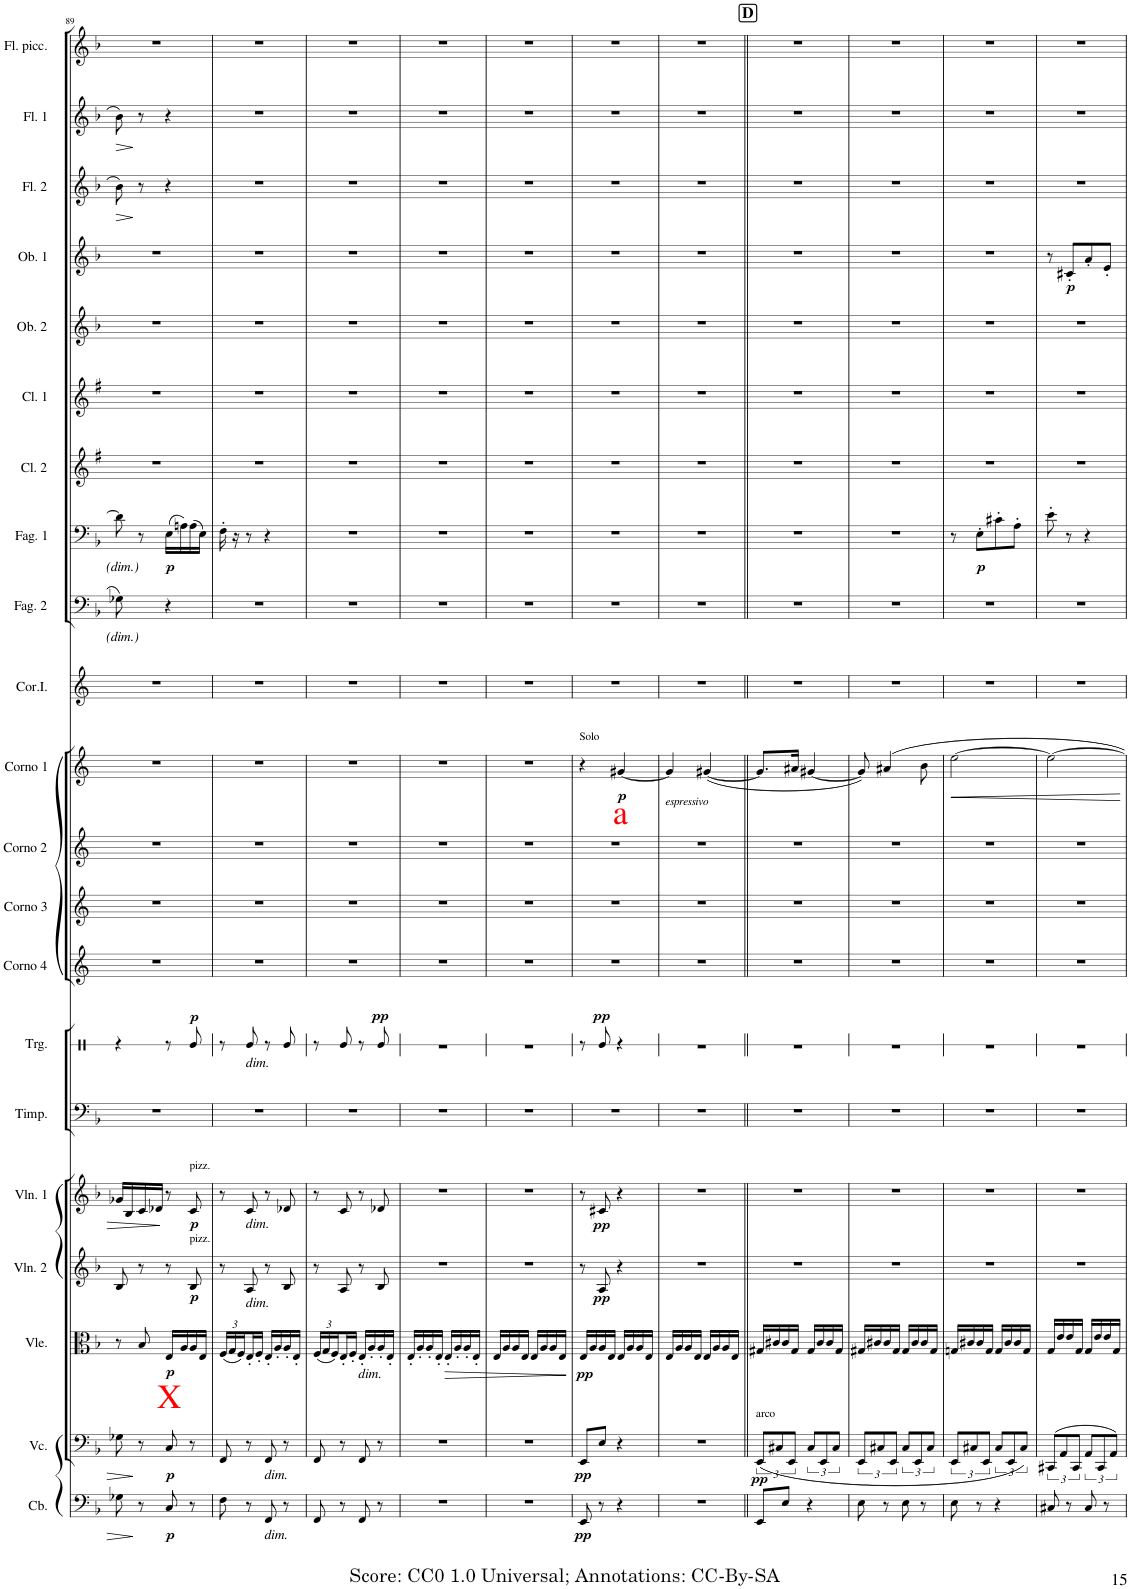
**kern	**dynam	**kern	**dynam	**kern	**text	**dynam	**kern	**dynam	**kern	**dynam	**kern	**kern	**dynam	**kern	**kern	**kern	**kern	**text	**dynam	**kern	**kern	**kern	**dynam	**kern	**kern	**kern	**kern	**dynam	**kern	**dynam	**kern	**dynam	**kern
*part21	*part21	*part20	*part20	*part19	*part19	*part19	*part18	*part18	*part17	*part17	*part16	*part15	*part15	*part14	*part13	*part12	*part11	*part11	*part11	*part10	*part9	*part8	*part8	*part7	*part6	*part5	*part4	*part4	*part3	*part3	*part2	*part2	*part1
*staff21	*staff21	*staff20	*staff20	*staff19	*staff19	*staff19	*staff18	*staff18	*staff17	*staff17	*staff16	*staff15	*staff15	*staff14	*staff13	*staff12	*staff11	*staff11	*staff11	*staff10	*staff9	*staff8	*staff8	*staff7	*staff6	*staff5	*staff4	*staff4	*staff3	*staff3	*staff2	*staff2	*staff1
*I"Contrabassi	*	*I"Violoncelli	*	*I"Viole	*	*	*I"Violini 2	*	*I"Violini  1	*	*I"Timpani	*I"Triangolo	*	*I"Corno in F 4	*I"Corno in F 3	*I"Corno in F 2	*I"Corno in F 1	*	*	*I"Corno Inglese	*I"Fagotto 2	*I"Fagotto 1	*	*I"Bb Clarinetto 2	*I"Bb Clarinetto 1	*I"Oboe 2	*I"Oboe 1	*	*I"Flauto 2	*	*I"Flauto 1	*	*I"Flauto Piccolo
*I'Cb.	*	*I'Vc.	*	*I'Vle.	*	*	*I'Vln. 2	*	*I'Vln. 1	*	*I'Timp.	*I'Trg.	*	*I'Corno 4	*I'Corno 3	*I'Corno 2	*I'Corno 1	*	*	*I'Cor.I.	*I'Fag. 2	*I'Fag. 1	*	*I'Cl. 2	*I'Cl. 1	*I'Ob. 2	*I'Ob. 1	*	*I'Fl. 2	*	*I'Fl. 1	*	*I'Fl. picc.
!!LO:PB:g=z
*clefF4	*	*clefF4	*	*clefC3	*	*	*clefG2	*	*clefG2	*	*clefF4	*clefX	*	*clefG2	*clefG2	*clefG2	*clefG2	*	*	*clefG2	*clefF4	*clefF4	*	*clefG2	*clefG2	*clefG2	*clefG2	*	*clefG2	*	*clefG2	*	*clefG2
*Trd7c12	*	*	*	*	*	*	*	*	*	*	*	*	*	*Trd4c7	*Trd4c7	*Trd4c7	*Trd4c7	*	*	*Trd4c7	*	*	*	*Trd1c2	*Trd1c2	*	*	*	*	*	*	*	*Trd-7c-12
*k[b-]	*	*k[b-]	*	*k[b-]	*	*	*k[b-]	*	*k[b-]	*	*k[b-]	*k[]	*	*k[]	*k[]	*k[]	*k[]	*	*	*k[]	*k[b-]	*k[b-]	*	*k[f#]	*k[f#]	*k[b-]	*k[b-]	*	*k[b-]	*	*k[b-]	*	*k[b-]
*M2/4	*	*M2/4	*	*M2/4	*	*	*M2/4	*	*M2/4	*	*M2/4	*M2/4	*	*M2/4	*M2/4	*M2/4	*M2/4	*	*	*M2/4	*M2/4	*M2/4	*	*M2/4	*M2/4	*M2/4	*M2/4	*	*M2/4	*	*M2/4	*	*M2/4
=89	=89	=89	=89	=89	=89	=89	=89	=89	=89	=89	=89	=89	=89	=89	=89	=89	=89	=89	=89	=89	=89	=89	=89	=89	=89	=89	=89	=89	=89	=89	=89	=89	=89
!	!	!	!	!	!	!	!	!	!	!	!	!	!	!	!	!	!	!	!	!	!	!	!	!	!	!	!	!	!	!LO:HP:b	!	!LO:HP:b	!
8G-X\	.	8G-X\	.	8r	.	.	8B-/	.	16g-X/LL	.	2r	4r	.	2r	2r	2r	2r	.	.	2r	8G-X\	8d-\]	.	2r	2r	2r	2r	.	8b-\	>	8b-\	>	2r
.	.	.	.	.	.	.	.	.	16B-/	.	.	.	.	.	.	.	.	.	.	.	.	.	.	.	.	.	.	.	.	.	.	.	.
8r	.	8r	.	8B-/	.	.	8r	.	16c/	.	.	.	.	.	.	.	.	.	.	.	8ryy	8r	.	.	.	.	.	.	8r	]	8r	]	.
.	.	.	.	.	.	.	.	.	16d-X/JJ	.	.	.	.	.	.	.	.	.	.	.	.	.	.	.	.	.	.	.	.	.	.	.	.
!	!LO:DY:b	!	!LO:DY:b	!	!LO:LY:b:color=#FF0000	!LO:DY:b	!	!	!	!	!	!	!	!	!	!	!	!	!	!	!	!	!LO:DY:b	!	!	!	!	!	!	!	!	!	!
8C/	p	8C/	p	16E/LL	X	p	8r	.	8r	.	.	8r	.	.	.	.	.	.	.	.	4r	(16E\LL	p	.	.	.	.	.	4r	.	4r	.	.
.	.	.	.	16A/	.	.	.	.	.	.	.	.	.	.	.	.	.	.	.	.	.	16An\)	.	.	.	.	.	.	.	.	.	.	.
!	!	!	!	!	!	!	!	!	!LO:TX:a:t=pizz.	!	!	!	!	!	!	!	!	!	!	!	!	!	!	!	!	!	!	!	!	!	!	!	!
!	!	!	!	!	!	!	!LO:TX:a:t=pizz.	!	!	!	!	!	!	!	!	!	!	!	!	!	!	!	!	!	!	!	!	!	!	!	!	!	!
!	!	!	!	!	!	!	!	!LO:DY:b	!	!LO:DY:b	!	!	!LO:DY:a	!	!	!	!	!	!	!	!	!	!	!	!	!	!	!	!	!	!	!	!
8r	.	8r	.	16A/	.	.	8B-/	p	8c/	p	.	8Re/	p	.	.	.	.	.	.	.	.	(16A\	.	.	.	.	.	.	.	.	.	.	.
.	.	.	.	16E/JJ	.	.	.	.	.	.	.	.	.	.	.	.	.	.	.	.	.	16E\JJ)	.	.	.	.	.	.	.	.	.	.	.
=90	=90	=90	=90	=90	=90	=90	=90	=90	=90	=90	=90	=90	=90	=90	=90	=90	=90	=90	=90	=90	=90	=90	=90	=90	=90	=90	=90	=90	=90	=90	=90	=90	=90
*	*	*	*	*Xbrackettup	*	*	*	*	*	*	*	*	*	*	*	*	*	*	*	*	*	*	*	*	*	*	*	*	*	*	*	*	*
8F\	.	8FF/	.	(24F/LL	.	.	8r	.	8r	.	2r	8r	.	2r	2r	2r	2r	.	.	2r	2r	16F'\	.	2r	2r	2r	2r	.	2r	.	2r	.	2r
.	.	.	.	24G/	.	.	.	.	.	.	.	.	.	.	.	.	.	.	.	.	.	.	.	.	.	.	.	.	.	.	.	.	.
.	.	.	.	.	.	.	.	.	.	.	.	.	.	.	.	.	.	.	.	.	.	16r	.	.	.	.	.	.	.	.	.	.	.
.	.	.	.	24F/)	.	.	.	.	.	.	.	.	.	.	.	.	.	.	.	.	.	.	.	.	.	.	.	.	.	.	.	.	.
!	!	!	!	!	!	!	!	!	!	!	!	!LO:TX:b:i:t=dim.	!	!	!	!	!	!	!	!	!	!	!	!	!	!	!	!	!	!	!	!	!
!	!	!	!	!	!	!	!	!	!LO:TX:b:i:t=dim.	!	!	!	!	!	!	!	!	!	!	!	!	!	!	!	!	!	!	!	!	!	!	!	!
!	!	!	!	!	!	!	!LO:TX:b:i:t=dim.	!	!	!	!	!	!	!	!	!	!	!	!	!	!	!	!	!	!	!	!	!	!	!	!	!	!
8r	.	8r	.	16E'/	.	.	8A/	.	8c/	.	.	8Re/	.	.	.	.	.	.	.	.	.	8r	.	.	.	.	.	.	.	.	.	.	.
.	.	.	.	16F'/JJ	.	.	.	.	.	.	.	.	.	.	.	.	.	.	.	.	.	.	.	.	.	.	.	.	.	.	.	.	.
!	!	!LO:TX:b:i:t=dim.	!	!	!	!	!	!	!	!	!	!	!	!	!	!	!	!	!	!	!	!	!	!	!	!	!	!	!	!	!	!	!
!LO:TX:b:i:t=dim.	!	!	!	!	!	!	!	!	!	!	!	!	!	!	!	!	!	!	!	!	!	!	!	!	!	!	!	!	!	!	!	!	!
8FF/	.	8FF/	.	16E'/LL	.	.	8r	.	8r	.	.	8r	.	.	.	.	.	.	.	.	.	4r	.	.	.	.	.	.	.	.	.	.	.
.	.	.	.	16A'/	.	.	.	.	.	.	.	.	.	.	.	.	.	.	.	.	.	.	.	.	.	.	.	.	.	.	.	.	.
8r	.	8r	.	16A'/	.	.	8B-/	.	8d-X/	.	.	8Re/	.	.	.	.	.	.	.	.	.	.	.	.	.	.	.	.	.	.	.	.	.
.	.	.	.	16E'/JJ	.	.	.	.	.	.	.	.	.	.	.	.	.	.	.	.	.	.	.	.	.	.	.	.	.	.	.	.	.
=91	=91	=91	=91	=91	=91	=91	=91	=91	=91	=91	=91	=91	=91	=91	=91	=91	=91	=91	=91	=91	=91	=91	=91	=91	=91	=91	=91	=91	=91	=91	=91	=91	=91
8FF/	.	8FF/	.	(24F/LL	.	.	8r	.	8r	.	2r	8r	.	2r	2r	2r	2r	.	.	2r	2r	2r	.	2r	2r	2r	2r	.	2r	.	2r	.	2r
.	.	.	.	24G/	.	.	.	.	.	.	.	.	.	.	.	.	.	.	.	.	.	.	.	.	.	.	.	.	.	.	.	.	.
.	.	.	.	24F/)	.	.	.	.	.	.	.	.	.	.	.	.	.	.	.	.	.	.	.	.	.	.	.	.	.	.	.	.	.
8r	.	8r	.	16E'/	.	.	8A/	.	8c/	.	.	8Re/	.	.	.	.	.	.	.	.	.	.	.	.	.	.	.	.	.	.	.	.	.
.	.	.	.	16F'/JJ	.	.	.	.	.	.	.	.	.	.	.	.	.	.	.	.	.	.	.	.	.	.	.	.	.	.	.	.	.
!	!	!	!	!LO:TX:b:i:t=dim.	!	!	!	!	!	!	!	!	!	!	!	!	!	!	!	!	!	!	!	!	!	!	!	!	!	!	!	!	!
8FF/	.	8FF/	.	16E'/LL	.	.	8r	.	8r	.	.	8r	.	.	.	.	.	.	.	.	.	.	.	.	.	.	.	.	.	.	.	.	.
.	.	.	.	16A'/	.	.	.	.	.	.	.	.	.	.	.	.	.	.	.	.	.	.	.	.	.	.	.	.	.	.	.	.	.
!	!	!	!	!	!	!	!	!	!	!	!	!	!LO:DY:a	!	!	!	!	!	!	!	!	!	!	!	!	!	!	!	!	!	!	!	!
8r	.	8r	.	16A'/	.	.	8B-/	.	8d-X/	.	.	8Re/	pp	.	.	.	.	.	.	.	.	.	.	.	.	.	.	.	.	.	.	.	.
.	.	.	.	16E'/JJ	.	.	.	.	.	.	.	.	.	.	.	.	.	.	.	.	.	.	.	.	.	.	.	.	.	.	.	.	.
=92	=92	=92	=92	=92	=92	=92	=92	=92	=92	=92	=92	=92	=92	=92	=92	=92	=92	=92	=92	=92	=92	=92	=92	=92	=92	=92	=92	=92	=92	=92	=92	=92	=92
2r	.	2r	.	16E'/LL	.	.	2r	.	2r	.	2r	2r	.	2r	2r	2r	2r	.	.	2r	2r	2r	.	2r	2r	2r	2r	.	2r	.	2r	.	2r
.	.	.	.	16A'/	.	.	.	.	.	.	.	.	.	.	.	.	.	.	.	.	.	.	.	.	.	.	.	.	.	.	.	.	.
.	.	.	.	16A'/	.	.	.	.	.	.	.	.	.	.	.	.	.	.	.	.	.	.	.	.	.	.	.	.	.	.	.	.	.
.	.	.	.	16E'/JJ	.	.	.	.	.	.	.	.	.	.	.	.	.	.	.	.	.	.	.	.	.	.	.	.	.	.	.	.	.
!	!	!	!	!	!	!LO:HP:b	!	!	!	!	!	!	!	!	!	!	!	!	!	!	!	!	!	!	!	!	!	!	!	!	!	!	!
.	.	.	.	16E'/LL	.	>	.	.	.	.	.	.	.	.	.	.	.	.	.	.	.	.	.	.	.	.	.	.	.	.	.	.	.
.	.	.	.	16A'/	.	.	.	.	.	.	.	.	.	.	.	.	.	.	.	.	.	.	.	.	.	.	.	.	.	.	.	.	.
.	.	.	.	16A'/	.	.	.	.	.	.	.	.	.	.	.	.	.	.	.	.	.	.	.	.	.	.	.	.	.	.	.	.	.
.	.	.	.	16E'/JJ	.	.	.	.	.	.	.	.	.	.	.	.	.	.	.	.	.	.	.	.	.	.	.	.	.	.	.	.	.
=93	=93	=93	=93	=93	=93	=93	=93	=93	=93	=93	=93	=93	=93	=93	=93	=93	=93	=93	=93	=93	=93	=93	=93	=93	=93	=93	=93	=93	=93	=93	=93	=93	=93
2r	.	2r	.	16E/LL	.	.	2r	.	2r	.	2r	2r	.	2r	2r	2r	2r	.	.	2r	2r	2r	.	2r	2r	2r	2r	.	2r	.	2r	.	2r
.	.	.	.	16A/	.	.	.	.	.	.	.	.	.	.	.	.	.	.	.	.	.	.	.	.	.	.	.	.	.	.	.	.	.
.	.	.	.	16A/	.	.	.	.	.	.	.	.	.	.	.	.	.	.	.	.	.	.	.	.	.	.	.	.	.	.	.	.	.
.	.	.	.	16E/JJ	.	.	.	.	.	.	.	.	.	.	.	.	.	.	.	.	.	.	.	.	.	.	.	.	.	.	.	.	.
.	.	.	.	16E/LL	.	.	.	.	.	.	.	.	.	.	.	.	.	.	.	.	.	.	.	.	.	.	.	.	.	.	.	.	.
.	.	.	.	16A/	.	.	.	.	.	.	.	.	.	.	.	.	.	.	.	.	.	.	.	.	.	.	.	.	.	.	.	.	.
.	.	.	.	16A/	.	.	.	.	.	.	.	.	.	.	.	.	.	.	.	.	.	.	.	.	.	.	.	.	.	.	.	.	.
.	.	.	.	16E/JJ	.	.	.	.	.	.	.	.	.	.	.	.	.	.	.	.	.	.	.	.	.	.	.	.	.	.	.	.	.
.	.	.	.	.	.	]	.	.	.	.	.	.	.	.	.	.	.	.	.	.	.	.	.	.	.	.	.	.	.	.	.	.	.
=94	=94	=94	=94	=94	=94	=94	=94	=94	=94	=94	=94	=94	=94	=94	=94	=94	=94	=94	=94	=94	=94	=94	=94	=94	=94	=94	=94	=94	=94	=94	=94	=94	=94
!	!	!	!	!	!	!	!	!	!	!	!	!	!	!	!	!	!LO:TX:a:t=Solo	!	!	!	!	!	!	!	!	!	!	!	!	!	!	!	!
!	!LO:DY:b	!	!LO:DY:b	!	!	!LO:DY:b	!	!	!	!	!	!	!	!	!	!	!	!	!	!	!	!	!	!	!	!	!	!	!	!	!	!	!
8EE/	pp	8EE/L	pp	16E/LL	.	pp	8r	.	8r	.	2r	8r	.	2r	2r	2r	4r	.	.	2r	2r	2r	.	2r	2r	2r	2r	.	2r	.	2r	.	2r
.	.	.	.	16A/	.	.	.	.	.	.	.	.	.	.	.	.	.	.	.	.	.	.	.	.	.	.	.	.	.	.	.	.	.
!	!	!	!	!	!	!	!	!LO:DY:b	!	!LO:DY:b	!	!	!LO:DY:a	!	!	!	!	!	!	!	!	!	!	!	!	!	!	!	!	!	!	!	!
8r	.	8E/J	.	16A/	.	.	8A/	pp	8c#X/	pp	.	8Re/	pp	.	.	.	.	.	.	.	.	.	.	.	.	.	.	.	.	.	.	.	.
.	.	.	.	16E/JJ	.	.	.	.	.	.	.	.	.	.	.	.	.	.	.	.	.	.	.	.	.	.	.	.	.	.	.	.	.
!	!	!	!	!	!	!	!	!	!	!	!	!	!	!	!	!	!	!LO:LY:b:color=#FF0000	!LO:DY:b	!	!	!	!	!	!	!	!	!	!	!	!	!	!
4r	.	4r	.	16E/LL	.	.	4r	.	4r	.	.	4r	.	.	.	.	[4g#X/	a	p	.	.	.	.	.	.	.	.	.	.	.	.	.	.
.	.	.	.	16A/	.	.	.	.	.	.	.	.	.	.	.	.	.	.	.	.	.	.	.	.	.	.	.	.	.	.	.	.	.
.	.	.	.	16A/	.	.	.	.	.	.	.	.	.	.	.	.	.	.	.	.	.	.	.	.	.	.	.	.	.	.	.	.	.
.	.	.	.	16E/JJ	.	.	.	.	.	.	.	.	.	.	.	.	.	.	.	.	.	.	.	.	.	.	.	.	.	.	.	.	.
=95	=95	=95	=95	=95	=95	=95	=95	=95	=95	=95	=95	=95	=95	=95	=95	=95	=95	=95	=95	=95	=95	=95	=95	=95	=95	=95	=95	=95	=95	=95	=95	=95	=95
!	!	!	!	!	!	!	!	!	!	!	!	!	!	!	!	!	!LO:TX:b:i:t=espressivo	!	!	!	!	!	!	!	!	!	!	!	!	!	!	!	!
2r	.	2r	.	16E/LL	.	.	2r	.	2r	.	2r	2r	.	2r	2r	2r	4g#/]	.	.	2r	2r	2r	.	2r	2r	2r	2r	.	2r	.	2r	.	2r
.	.	.	.	16A/	.	.	.	.	.	.	.	.	.	.	.	.	.	.	.	.	.	.	.	.	.	.	.	.	.	.	.	.	.
.	.	.	.	16A/	.	.	.	.	.	.	.	.	.	.	.	.	.	.	.	.	.	.	.	.	.	.	.	.	.	.	.	.	.
.	.	.	.	16E/JJ	.	.	.	.	.	.	.	.	.	.	.	.	.	.	.	.	.	.	.	.	.	.	.	.	.	.	.	.	.
.	.	.	.	16E/LL	.	.	.	.	.	.	.	.	.	.	.	.	([4g#X/	.	.	.	.	.	.	.	.	.	.	.	.	.	.	.	.
.	.	.	.	16A/	.	.	.	.	.	.	.	.	.	.	.	.	.	.	.	.	.	.	.	.	.	.	.	.	.	.	.	.	.
.	.	.	.	16A/	.	.	.	.	.	.	.	.	.	.	.	.	.	.	.	.	.	.	.	.	.	.	.	.	.	.	.	.	.
.	.	.	.	16E/JJ	.	.	.	.	.	.	.	.	.	.	.	.	.	.	.	.	.	.	.	.	.	.	.	.	.	.	.	.	.
!!LO:REH:place=s1:a:B:cj:fs=14:t=D
=96||	=96||	=96||	=96||	=96||	=96||	=96||	=96||	=96||	=96||	=96||	=96||	=96||	=96||	=96||	=96||	=96||	=96||	=96||	=96||	=96||	=96||	=96||	=96||	=96||	=96||	=96||	=96||	=96||	=96||	=96||	=96||	=96||	=96||
!	!	!LO:TX:a:t=arco	!	!	!	!	!	!	!	!	!	!	!	!	!	!	!	!	!	!	!	!	!	!	!	!	!	!	!	!	!	!	!
!	!	!	!LO:DY:b	!	!	!	!	!	!	!	!	!	!	!	!	!	!	!	!	!	!	!	!	!	!	!	!	!	!	!	!	!	!
8EE/L	.	(12EE/L	pp	16G#X/LL	.	.	2r	.	2r	.	2r	2r	.	2r	2r	2r	8.g#/L]	.	.	2r	2r	2r	.	2r	2r	2r	2r	.	2r	.	2r	.	2r
.	.	.	.	16c#X/	.	.	.	.	.	.	.	.	.	.	.	.	.	.	.	.	.	.	.	.	.	.	.	.	.	.	.	.	.
.	.	12C#X/	.	.	.	.	.	.	.	.	.	.	.	.	.	.	.	.	.	.	.	.	.	.	.	.	.	.	.	.	.	.	.
8E/J	.	.	.	16c#/	.	.	.	.	.	.	.	.	.	.	.	.	.	.	.	.	.	.	.	.	.	.	.	.	.	.	.	.	.
.	.	12EE/J	.	.	.	.	.	.	.	.	.	.	.	.	.	.	.	.	.	.	.	.	.	.	.	.	.	.	.	.	.	.	.
.	.	.	.	16G#/JJ	.	.	.	.	.	.	.	.	.	.	.	.	16a#X/Jk	.	.	.	.	.	.	.	.	.	.	.	.	.	.	.	.
4r	.	12C#/L	.	16G#/LL	.	.	.	.	.	.	.	.	.	.	.	.	[4g#X/	.	.	.	.	.	.	.	.	.	.	.	.	.	.	.	.
.	.	.	.	16c#/	.	.	.	.	.	.	.	.	.	.	.	.	.	.	.	.	.	.	.	.	.	.	.	.	.	.	.	.	.
.	.	12EE/	.	.	.	.	.	.	.	.	.	.	.	.	.	.	.	.	.	.	.	.	.	.	.	.	.	.	.	.	.	.	.
.	.	.	.	16c#/	.	.	.	.	.	.	.	.	.	.	.	.	.	.	.	.	.	.	.	.	.	.	.	.	.	.	.	.	.
.	.	12C#/J	.	.	.	.	.	.	.	.	.	.	.	.	.	.	.	.	.	.	.	.	.	.	.	.	.	.	.	.	.	.	.
.	.	.	.	16G#/JJ	.	.	.	.	.	.	.	.	.	.	.	.	.	.	.	.	.	.	.	.	.	.	.	.	.	.	.	.	.
=97	=97	=97	=97	=97	=97	=97	=97	=97	=97	=97	=97	=97	=97	=97	=97	=97	=97	=97	=97	=97	=97	=97	=97	=97	=97	=97	=97	=97	=97	=97	=97	=97	=97
8E\	.	12EE/L	.	16G#X/LL	.	.	2r	.	2r	.	2r	2r	.	2r	2r	2r	8g#/])	.	.	2r	2r	2r	.	2r	2r	2r	2r	.	2r	.	2r	.	2r
.	.	.	.	16c#X/	.	.	.	.	.	.	.	.	.	.	.	.	.	.	.	.	.	.	.	.	.	.	.	.	.	.	.	.	.
.	.	12C#X/	.	.	.	.	.	.	.	.	.	.	.	.	.	.	.	.	.	.	.	.	.	.	.	.	.	.	.	.	.	.	.
8r	.	.	.	16c#/	.	.	.	.	.	.	.	.	.	.	.	.	4a#X/	.	.	.	.	.	.	.	.	.	.	.	.	.	.	.	.
.	.	12EE/J	.	.	.	.	.	.	.	.	.	.	.	.	.	.	.	.	.	.	.	.	.	.	.	.	.	.	.	.	.	.	.
.	.	.	.	16G#/JJ	.	.	.	.	.	.	.	.	.	.	.	.	.	.	.	.	.	.	.	.	.	.	.	.	.	.	.	.	.
8E\	.	12C#/L	.	16G#/LL	.	.	.	.	.	.	.	.	.	.	.	.	.	.	.	.	.	.	.	.	.	.	.	.	.	.	.	.	.
.	.	.	.	16c#/	.	.	.	.	.	.	.	.	.	.	.	.	.	.	.	.	.	.	.	.	.	.	.	.	.	.	.	.	.
.	.	12EE/	.	.	.	.	.	.	.	.	.	.	.	.	.	.	.	.	.	.	.	.	.	.	.	.	.	.	.	.	.	.	.
8r	.	.	.	16c#/	.	.	.	.	.	.	.	.	.	.	.	.	8b\	.	.	.	.	.	.	.	.	.	.	.	.	.	.	.	.
.	.	12C#/J	.	.	.	.	.	.	.	.	.	.	.	.	.	.	.	.	.	.	.	.	.	.	.	.	.	.	.	.	.	.	.
.	.	.	.	16G#/JJ	.	.	.	.	.	.	.	.	.	.	.	.	.	.	.	.	.	.	.	.	.	.	.	.	.	.	.	.	.
=98	=98	=98	=98	=98	=98	=98	=98	=98	=98	=98	=98	=98	=98	=98	=98	=98	=98	=98	=98	=98	=98	=98	=98	=98	=98	=98	=98	=98	=98	=98	=98	=98	=98
!	!	!	!	!	!	!	!	!	!	!	!	!	!	!	!	!	!	!	!LO:HP:b	!	!	!	!	!	!	!	!	!	!	!	!	!	!
8E\	.	12EE/L	.	16Gn/LL	.	.	2r	.	2r	.	2r	2r	.	2r	2r	2r	[2ee\	.	<	2r	2r	8r	.	2r	2r	2r	2r	.	2r	.	2r	.	2r
.	.	.	.	16c#X/	.	.	.	.	.	.	.	.	.	.	.	.	.	.	.	.	.	.	.	.	.	.	.	.	.	.	.	.	.
.	.	12C#X/	.	.	.	.	.	.	.	.	.	.	.	.	.	.	.	.	.	.	.	.	.	.	.	.	.	.	.	.	.	.	.
!	!	!	!	!	!	!	!	!	!	!	!	!	!	!	!	!	!	!	!	!	!	!	!LO:DY:b	!	!	!	!	!	!	!	!	!	!
8r	.	.	.	16c#/	.	.	.	.	.	.	.	.	.	.	.	.	.	.	.	.	.	8E'\L	p	.	.	.	.	.	.	.	.	.	.
.	.	12EE/J	.	.	.	.	.	.	.	.	.	.	.	.	.	.	.	.	.	.	.	.	.	.	.	.	.	.	.	.	.	.	.
.	.	.	.	16G/JJ	.	.	.	.	.	.	.	.	.	.	.	.	.	.	.	.	.	.	.	.	.	.	.	.	.	.	.	.	.
4r	.	12C#/L	.	16G/LL	.	.	.	.	.	.	.	.	.	.	.	.	.	.	.	.	.	8c#X'\	.	.	.	.	.	.	.	.	.	.	.
.	.	.	.	16c#/	.	.	.	.	.	.	.	.	.	.	.	.	.	.	.	.	.	.	.	.	.	.	.	.	.	.	.	.	.
.	.	12EE/	.	.	.	.	.	.	.	.	.	.	.	.	.	.	.	.	.	.	.	.	.	.	.	.	.	.	.	.	.	.	.
.	.	.	.	16c#/	.	.	.	.	.	.	.	.	.	.	.	.	.	.	.	.	.	8A'\J	.	.	.	.	.	.	.	.	.	.	.
.	.	12C#/J)	.	.	.	.	.	.	.	.	.	.	.	.	.	.	.	.	.	.	.	.	.	.	.	.	.	.	.	.	.	.	.
.	.	.	.	16G/JJ	.	.	.	.	.	.	.	.	.	.	.	.	.	.	.	.	.	.	.	.	.	.	.	.	.	.	.	.	.
=99	=99	=99	=99	=99	=99	=99	=99	=99	=99	=99	=99	=99	=99	=99	=99	=99	=99	=99	=99	=99	=99	=99	=99	=99	=99	=99	=99	=99	=99	=99	=99	=99	=99
8C#X/	.	(>12CC#X/L	.	16G/LL	.	.	2r	.	2r	.	2r	2r	.	2r	2r	2r	2ee\_	.	.	2r	2r	8e'\	.	2r	2r	2r	8r	.	2r	.	2r	.	2r
.	.	.	.	16e/	.	.	.	.	.	.	.	.	.	.	.	.	.	.	.	.	.	.	.	.	.	.	.	.	.	.	.	.	.
.	.	12AA/	.	.	.	.	.	.	.	.	.	.	.	.	.	.	.	.	.	.	.	.	.	.	.	.	.	.	.	.	.	.	.
!	!	!	!	!	!	!	!	!	!	!	!	!	!	!	!	!	!	!	!	!	!	!	!	!	!	!	!	!LO:DY:b	!	!	!	!	!
8r	.	.	.	16e/	.	.	.	.	.	.	.	.	.	.	.	.	.	.	.	.	.	8r	.	.	.	.	8c#X'/L	p	.	.	.	.	.
.	.	12CC#/J	.	.	.	.	.	.	.	.	.	.	.	.	.	.	.	.	.	.	.	.	.	.	.	.	.	.	.	.	.	.	.
.	.	.	.	16G/JJ	.	.	.	.	.	.	.	.	.	.	.	.	.	.	.	.	.	.	.	.	.	.	.	.	.	.	.	.	.
8C#/	.	12AA/L	.	16G/LL	.	.	.	.	.	.	.	.	.	.	.	.	.	.	.	.	.	4r	.	.	.	.	8a'/	.	.	.	.	.	.
.	.	.	.	16e/	.	.	.	.	.	.	.	.	.	.	.	.	.	.	.	.	.	.	.	.	.	.	.	.	.	.	.	.	.
.	.	12CC#/	.	.	.	.	.	.	.	.	.	.	.	.	.	.	.	.	.	.	.	.	.	.	.	.	.	.	.	.	.	.	.
8r	.	.	.	16e/	.	.	.	.	.	.	.	.	.	.	.	.	.	.	.	.	.	.	.	.	.	.	8e'/J	.	.	.	.	.	.
.	.	12AA/J)	.	.	.	.	.	.	.	.	.	.	.	.	.	.	.	.	.	.	.	.	.	.	.	.	.	.	.	.	.	.	.
.	.	.	.	16G/JJ	.	.	.	.	.	.	.	.	.	.	.	.	.	.	.	.	.	.	.	.	.	.	.	.	.	.	.	.	.
.	.	.	.	.	.	.	.	.	.	.	.	.	.	.	.	.	.	.	[	.	.	.	.	.	.	.	.	.	.	.	.	.	.
=	=	=	=	=	=	=	=	=	=	=	=	=	=	=	=	=	=	=	=	=	=	=	=	=	=	=	=	=	=	=	=	=	=
*-	*-	*-	*-	*-	*-	*-	*-	*-	*-	*-	*-	*-	*-	*-	*-	*-	*-	*-	*-	*-	*-	*-	*-	*-	*-	*-	*-	*-	*-	*-	*-	*-	*-
